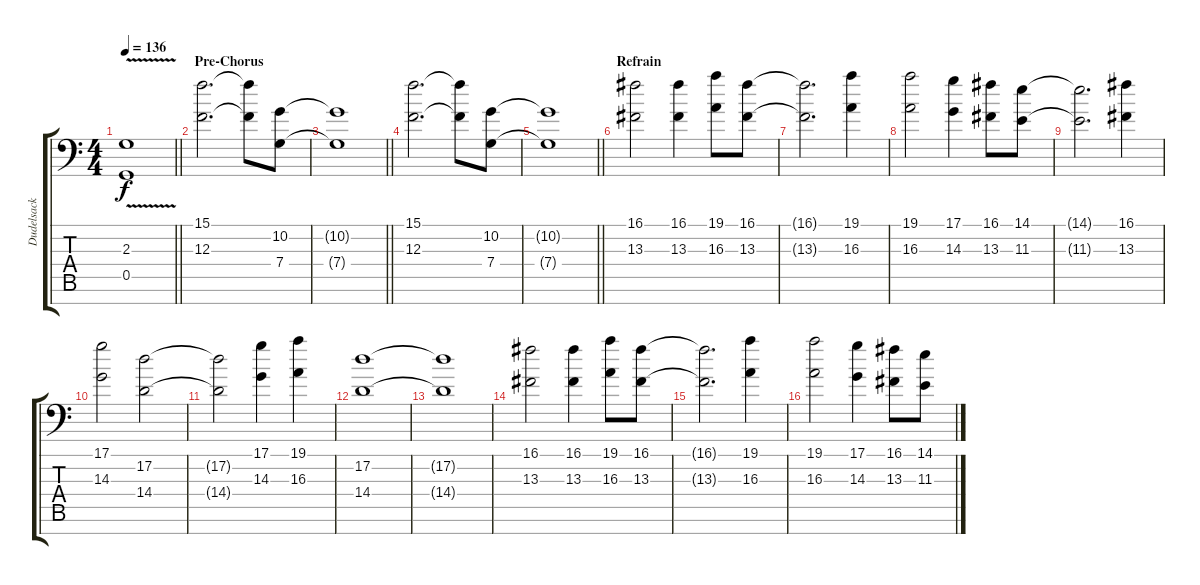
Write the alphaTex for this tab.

\track ("Dudelsack" "Dudelsack") {instrument fiddle}
\staff {score tabs}
\tuning (D4 A3 F3 C3 G2 D2 A1) {hide}
\ts (4 4)
\tempo 136
\clef f4
\barLineRight lightlight
\ks c
(2.3{v} 0.5{v}).1{dy f} |
\section ("" "Pre-Chorus")
(15.1 12.3).2{d instrument choiraahs} (15.1{t} 12.3{t}).8 (10.2 7.4).8 |
\barLineRight lightlight
(10.2{t} 7.4{t}).1 |
(15.1 12.3).2{d} (15.1{t} 12.3{t}).8 (10.2 7.4).8 |
\barLineRight lightlight
(10.2{t} 7.4{t}).1 |
\section ("" "Refrain")
(16.1 13.3).2{volume 12 instrument fiddle} (16.1 13.3).4 (19.1 16.3).8 (16.1 13.3).8 |
(16.1{t} 13.3{t}).2{d} (19.1 16.3).4 |
(19.1 16.3).2 (17.1 14.3).4 (16.1 13.3).8 (14.1 11.3).8 |
(14.1{t} 11.3{t}).2{d} (16.1 13.3).4 |
(17.1 14.3).2 (17.2 14.4).2 |
(17.2{t} 14.4{t}).2 (17.1 14.3).4 (19.1 16.3).4 |
(17.2 14.4).1 |
(17.2{t} 14.4{t}).1 |
(16.1 13.3).2 (16.1 13.3).4 (19.1 16.3).8 (16.1 13.3).8 |
(16.1{t} 13.3{t}).2{d} (19.1 16.3).4 |
(19.1 16.3).2 (17.1 14.3).4 (16.1 13.3).8 (14.1 11.3).8
